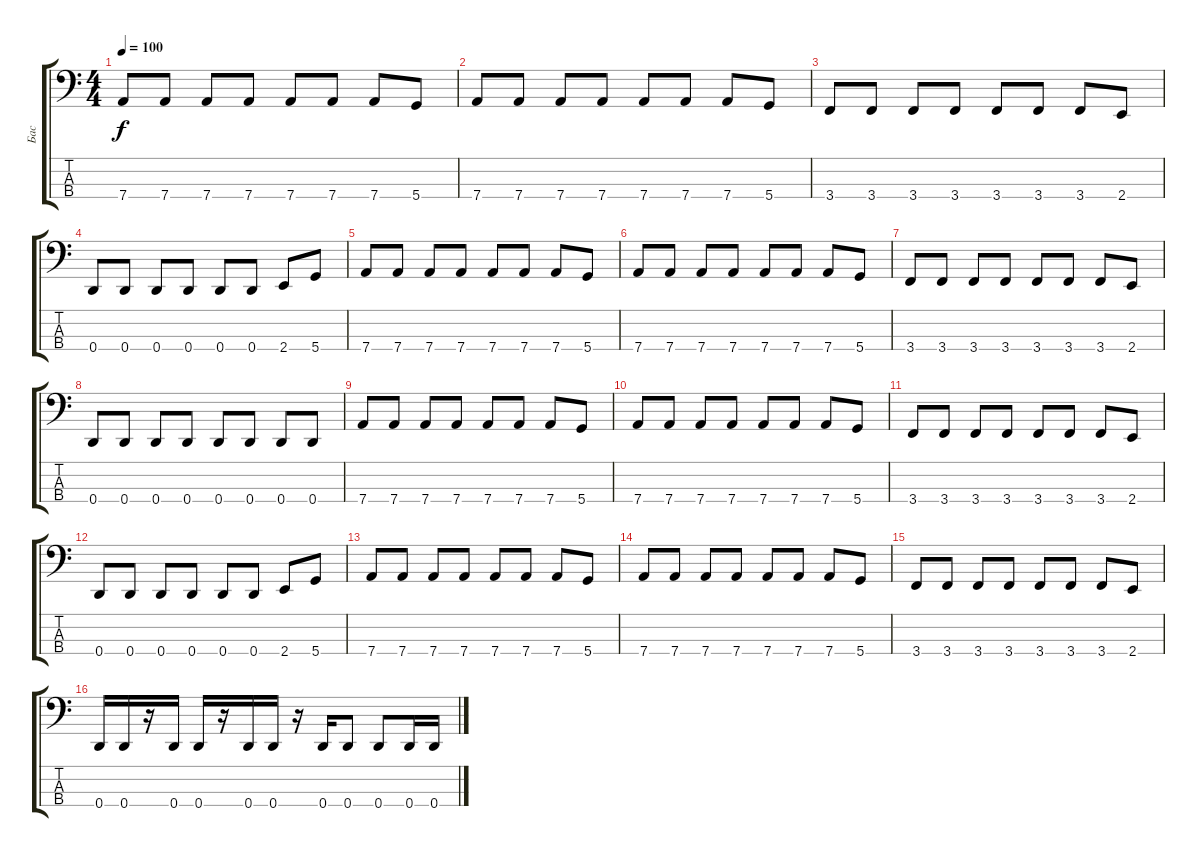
\track ("Бас" "Бас") {instrument electricbassfinger}
\staff {score tabs}
\tuning (F2 C2 G1 D1) {hide}
\ts (4 4)
\tempo 100
\clef f4
\ks c
7.4.8{dy f} 7.4.8 7.4.8 7.4.8 7.4.8 7.4.8 7.4.8 5.4.8 |
7.4.8 7.4.8 7.4.8 7.4.8 7.4.8 7.4.8 7.4.8 5.4.8 |
3.4.8 3.4.8 3.4.8 3.4.8 3.4.8 3.4.8 3.4.8 2.4.8 |
0.4.8 0.4.8 0.4.8 0.4.8 0.4.8 0.4.8 2.4.8 5.4.8 |
7.4.8 7.4.8 7.4.8 7.4.8 7.4.8 7.4.8 7.4.8 5.4.8 |
7.4.8 7.4.8 7.4.8 7.4.8 7.4.8 7.4.8 7.4.8 5.4.8 |
3.4.8 3.4.8 3.4.8 3.4.8 3.4.8 3.4.8 3.4.8 2.4.8 |
0.4.8 0.4.8 0.4.8 0.4.8 0.4.8 0.4.8 0.4.8 0.4.8 |
7.4.8 7.4.8 7.4.8 7.4.8 7.4.8 7.4.8 7.4.8 5.4.8 |
7.4.8 7.4.8 7.4.8 7.4.8 7.4.8 7.4.8 7.4.8 5.4.8 |
3.4.8 3.4.8 3.4.8 3.4.8 3.4.8 3.4.8 3.4.8 2.4.8 |
0.4.8 0.4.8 0.4.8 0.4.8 0.4.8 0.4.8 2.4.8 5.4.8 |
7.4.8 7.4.8 7.4.8 7.4.8 7.4.8 7.4.8 7.4.8 5.4.8 |
7.4.8 7.4.8 7.4.8 7.4.8 7.4.8 7.4.8 7.4.8 5.4.8 |
3.4.8 3.4.8 3.4.8 3.4.8 3.4.8 3.4.8 3.4.8 2.4.8 |
0.4.16 0.4.16 r.16 0.4.16 0.4.16 r.16 0.4.16 0.4.16 r.16 0.4.16 0.4.8 0.4.8 0.4.16 0.4.16
